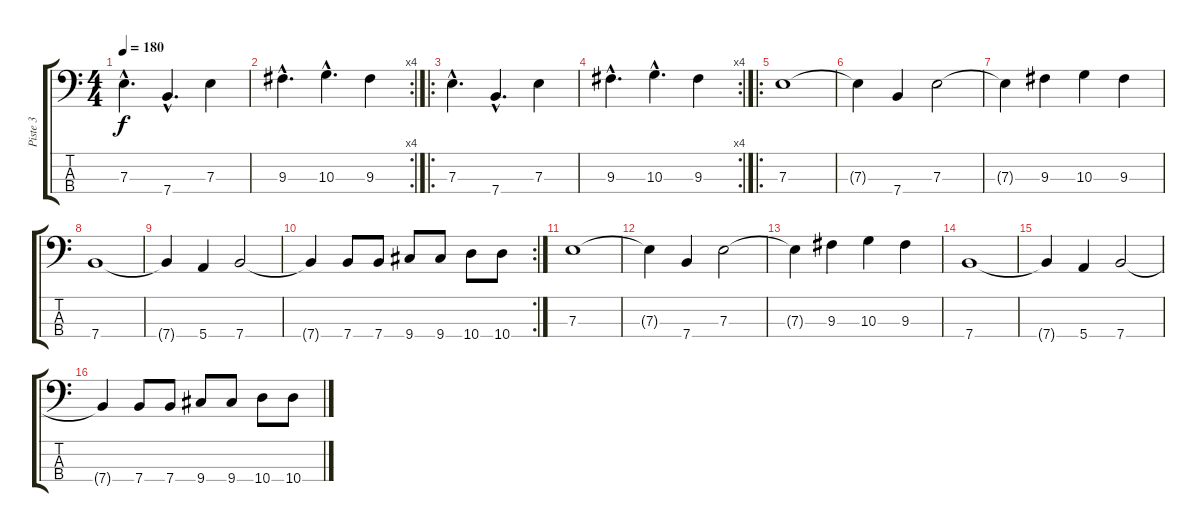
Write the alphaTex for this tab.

\track ("Piste 3" "Piste 3") {instrument electricbassfinger}
\staff {score tabs}
\tuning (G2 D2 A1 E1) {hide}
\ts (4 4)
\tempo 180
\clef f4
\ks c
7.3{hac}.4{d dy f instrument electricbassfinger} 7.4{hac}.4{d} 7.3.4 |
\rc 4
9.3{hac}.4{d} 10.3{hac}.4{d} 9.3.4 |
\ro
7.3{hac}.4{d} 7.4{hac}.4{d} 7.3.4 |
\rc 4
9.3{hac}.4{d} 10.3{hac}.4{d} 9.3.4 |
\ro
7.3.1 |
7.3{t}.4 7.4.4 7.3.2 |
7.3{t}.4 9.3.4 10.3.4 9.3.4 |
7.4.1 |
7.4{t}.4 5.4.4 7.4.2 |
\rc 2
7.4{t}.4 7.4.8 7.4.8 9.4.8 9.4.8 10.4.8 10.4.8 |
7.3.1 |
7.3{t}.4 7.4.4 7.3.2 |
7.3{t}.4 9.3.4 10.3.4 9.3.4 |
7.4.1 |
7.4{t}.4 5.4.4 7.4.2 |
7.4{t}.4 7.4.8 7.4.8 9.4.8 9.4.8 10.4.8 10.4.8
